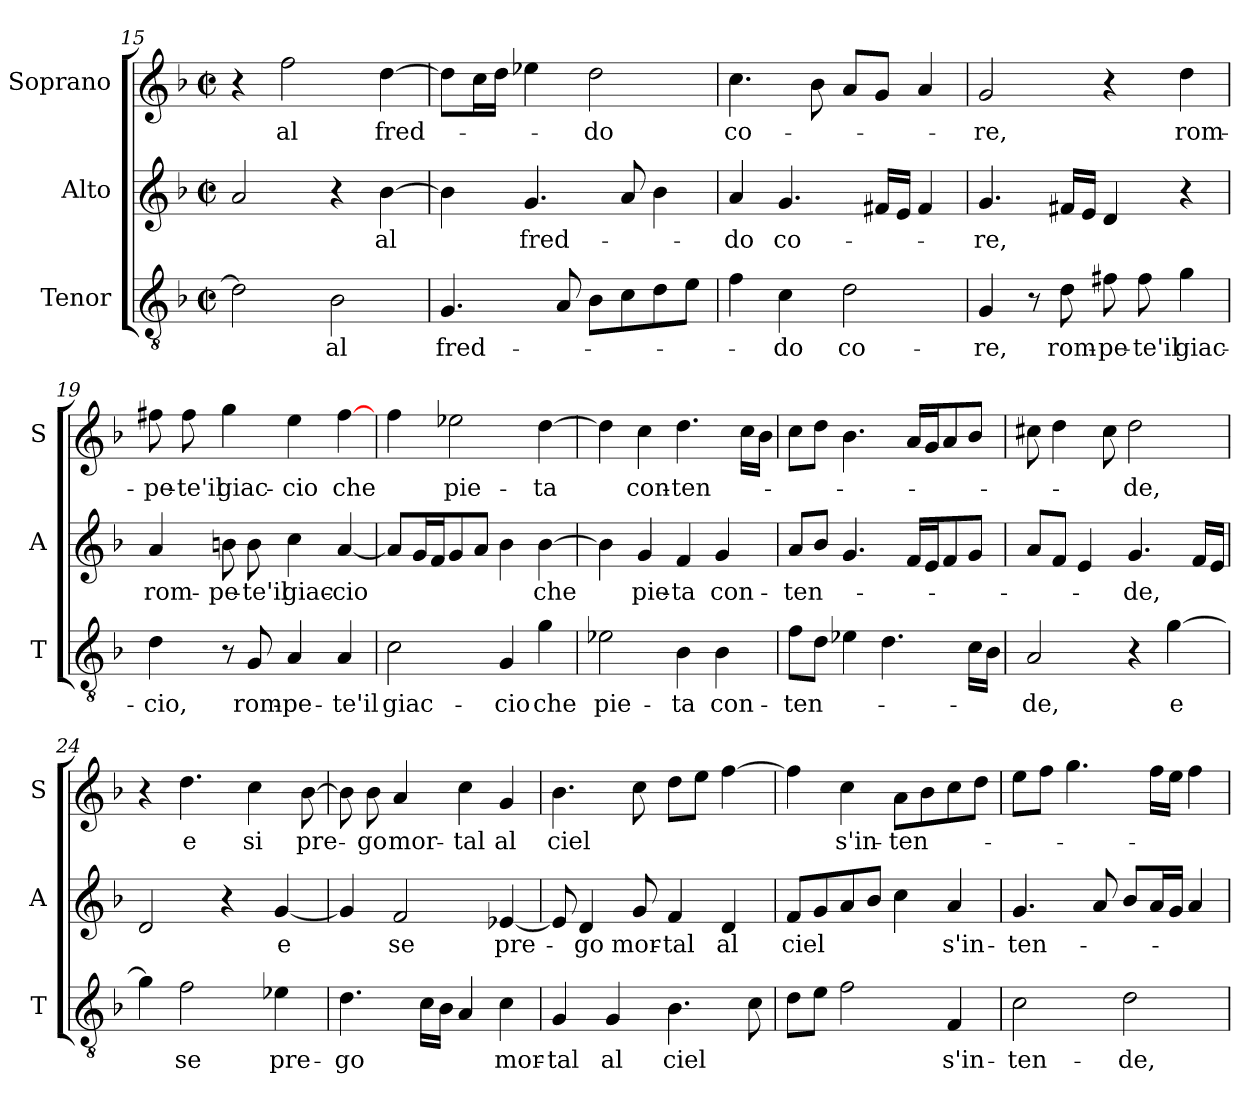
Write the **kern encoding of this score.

**kern	**text	**kern	**text	**kern	**text
*part3	*part3	*part2	*part2	*part1	*part1
*staff3	*staff3	*staff2	*staff2	*staff1	*staff1
*I"Tenor	*	*I"Alto	*	*I"Soprano	*
*I'T	*	*I'A	*	*I'S	*
*clefGv2	*	*clefG2	*	*clefG2	*
*k[b-]	*	*k[b-]	*	*k[b-]	*
*F:	*	*F:	*	*F:	*
*M2/2	*	*M2/2	*	*M2/2	*
*met(c|)	*	*met(c|)	*	*met(c|)	*
=15	=15	=15	=15	=15	=15
2d\]	.	2a/	.	4r	.
!	!	!	!	!	!LO:LY:b
.	.	.	.	2ff\	al
!	!LO:LY:b	!	!	!	!
2B-\	al	4r	.	.	.
!	!	!	!LO:LY:b	!	!LO:LY:b
.	.	[4b-\	al	[4dd\	fred-
=16	=16	=16	=16	=16	=16
!	!LO:LY:b	!	!	!	!
4.G/	fred-	4b-\]	.	8dd\L]	.
.	.	.	.	16cc\L	.
.	.	.	.	16dd\JJ	.
!	!	!	!LO:LY:b	!	!
.	.	4.g/	fred-	4ee-X\	.
8A/	.	.	.	.	.
!	!	!	!	!	!LO:LY:b
8B-\L	.	.	.	2dd\	-do
8c\	.	8a/	.	.	.
8d\	.	4b-\	.	.	.
8e\J	.	.	.	.	.
!!LO:LB:g=z
=17	=17	=17	=17	=17	=17
!	!	!	!LO:LY:b	!	!LO:LY:b
4f\	.	4a/	-do	4.cc\	co-
!	!LO:LY:b	!	!LO:LY:b	!	!
4c\	-do	4.g/	co-	.	.
.	.	.	.	8b-\	.
!	!LO:LY:b	!	!	!	!
2d\	co-	.	.	8a/L	.
.	.	16f#X/LL	.	8g/J	.
.	.	16e/JJ	.	.	.
.	.	4f#/	.	4a/	.
=18	=18	=18	=18	=18	=18
!	!LO:LY:b	!	!LO:LY:b	!	!LO:LY:b
4G/	-re,	4.g/	-re,	2g/	-re,
8r	.	.	.	.	.
!	!LO:LY:b	!	!	!	!
8d\	rom-	16f#X/LL	.	.	.
.	.	16e/JJ	.	.	.
!	!LO:LY:b	!	!	!	!
8f#X\	-pe-	4d/	.	4r	.
!	!LO:LY:b	!	!	!	!
8f#\	-te'il	.	.	.	.
!	!LO:LY:b	!	!	!	!LO:LY:b
4g\	giac-	4r	.	4dd\	rom-
=19	=19	=19	=19	=19	=19
!	!LO:LY:b	!	!LO:LY:b	!	!LO:LY:b
4d\	-cio,	4a/	rom-	8ff#X\	-pe-
!	!	!	!	!	!LO:LY:b
.	.	.	.	8ff#\	-te'il
!	!	!	!LO:LY:b	!	!LO:LY:b
8r	.	8bn\	-pe-	4gg\	giac-
!	!LO:LY:b	!	!LO:LY:b	!	!
8G/	rom-	8b\	-te'il	.	.
!	!LO:LY:b	!	!LO:LY:b	!	!LO:LY:b
4A/	-pe-	4cc\	giac-	4ee\	-cio
!	!LO:LY:b	!	!LO:LY:b	!	!LO:LY:b
4A/	-te'il	[4a/	-cio	[4ff#\	che
=20	=20	=20	=20	=20	=20
!	!LO:LY:b	!	!	!	!
2c\	giac-	8a/L]	.	4ff\	.
.	.	16g/L	.	.	.
.	.	16f/J	.	.	.
!	!	!	!	!	!LO:LY:b
.	.	8g/	.	2ee-X\	pie-
.	.	8a/J	.	.	.
!	!LO:LY:b	!	!	!	!
4G/	-cio	4b-\	.	.	.
!	!LO:LY:b	!	!LO:LY:b	!	!LO:LY:b
4g\	che	[4b-\	che	[4dd\	-ta
!!LO:LB:g=z
=21	=21	=21	=21	=21	=21
!	!LO:LY:b	!	!	!	!
2e-X\	pie-	4b-\]	.	4dd\]	.
!	!	!	!LO:LY:b	!	!LO:LY:b
.	.	4g/	pie-	4cc\	con-
!	!LO:LY:b	!	!LO:LY:b	!	!LO:LY:b
4B-\	-ta	4f/	-ta	4.dd\	-ten-
!	!LO:LY:b	!	!LO:LY:b	!	!
4B-\	con-	4g/	con-	.	.
.	.	.	.	16cc\LL	.
.	.	.	.	16b-\JJ	.
=22	=22	=22	=22	=22	=22
!	!LO:LY:b	!	!LO:LY:b	!	!
8f\L	-ten-	8a/L	-ten-	8cc\L	.
8d\J	.	8b-/J	.	8dd\J	.
4e-X\	.	4.g/	.	4.b-\	.
4.d\	.	.	.	.	.
.	.	16f/LL	.	16a/LL	.
.	.	16e/J	.	16g/J	.
.	.	8f/	.	8a/	.
16c\LL	.	8g/J	.	8b-/J	.
16B-\JJ	.	.	.	.	.
=23	=23	=23	=23	=23	=23
!	!LO:LY:b	!	!	!	!
2A/	-de,	8a/L	.	8cc#X\	.
.	.	8f/J	.	4dd\	.
.	.	4e/	.	.	.
.	.	.	.	8cc#\	.
!	!	!	!LO:LY:b	!	!LO:LY:b
4r	.	4.g/	-de,	2dd\	-de,
!	!LO:LY:b	!	!	!	!
[4g\	e	.	.	.	.
.	.	16f/LL	.	.	.
.	.	16e/JJ	.	.	.
=24	=24	=24	=24	=24	=24
4g\]	.	2d/	.	4r	.
!	!LO:LY:b	!	!	!	!LO:LY:b
2f\	se	.	.	4.dd\	e
.	.	4r	.	.	.
!	!	!	!	!	!LO:LY:b
.	.	.	.	4cc\	si
!	!LO:LY:b	!	!LO:LY:b	!	!
4e-X\	pre-	[4g/	e	.	.
!	!	!	!	!	!LO:LY:b
.	.	.	.	[8b-\	pre-
!!LO:LB:g=z
=25	=25	=25	=25	=25	=25
!	!LO:LY:b	!	!	!	!
4.d\	-go	4g/]	.	8b-\]	.
!	!	!	!	!	!LO:LY:b
.	.	.	.	8b-\	-go
!	!	!	!LO:LY:b	!	!LO:LY:b
.	.	2f/	se	4a/	mor-
16c\LL	.	.	.	.	.
16B-\JJ	.	.	.	.	.
!	!	!	!	!	!LO:LY:b
4A/	.	.	.	4cc\	-tal
!	!LO:LY:b	!	!LO:LY:b	!	!LO:LY:b
4c\	mor-	[4e-X/	pre-	4g/	al
=26	=26	=26	=26	=26	=26
!	!LO:LY:b	!	!	!	!LO:LY:b
4G/	-tal	8e-/]	.	4.b-\	ciel
!	!	!	!LO:LY:b	!	!
.	.	4d/	-go	.	.
!	!LO:LY:b	!	!	!	!
4G/	al	.	.	.	.
!	!	!	!LO:LY:b	!	!
.	.	8g/	mor-	8cc\	.
!	!LO:LY:b	!	!LO:LY:b	!	!
4.B-\	ciel	4f/	-tal	8dd\L	.
.	.	.	.	8ee\J	.
!	!	!	!LO:LY:b	!	!
.	.	4d/	al	[4ff\	.
8c\	.	.	.	.	.
=27	=27	=27	=27	=27	=27
!	!	!	!LO:LY:b	!	!
8d\L	.	8f/L	ciel	4ff\]	.
8e\J	.	8g/	.	.	.
!	!	!	!	!	!LO:LY:b
2f\	.	8a/	.	4cc\	s'in-
.	.	8b-/J	.	.	.
!	!	!	!	!	!LO:LY:b
.	.	4cc\	.	8a\L	-ten-
.	.	.	.	8b-\	.
!	!LO:LY:b	!	!LO:LY:b	!	!
4F/	s'in-	4a/	s'in-	8cc\	.
.	.	.	.	8dd\J	.
=28	=28	=28	=28	=28	=28
!	!LO:LY:b	!	!LO:LY:b	!	!
2c\	-ten-	4.g/	-ten-	8ee\L	.
.	.	.	.	8ff\J	.
.	.	.	.	4.gg\	.
.	.	8a/	.	.	.
!	!LO:LY:b	!	!	!	!
2d\	-de,	8b-/L	.	.	.
.	.	16a/L	.	16ff\LL	.
.	.	16g/JJ	.	16ee\JJ	.
.	.	4a/	.	4ff\	.
=	=	=	=	=	=
*-	*-	*-	*-	*-	*-
